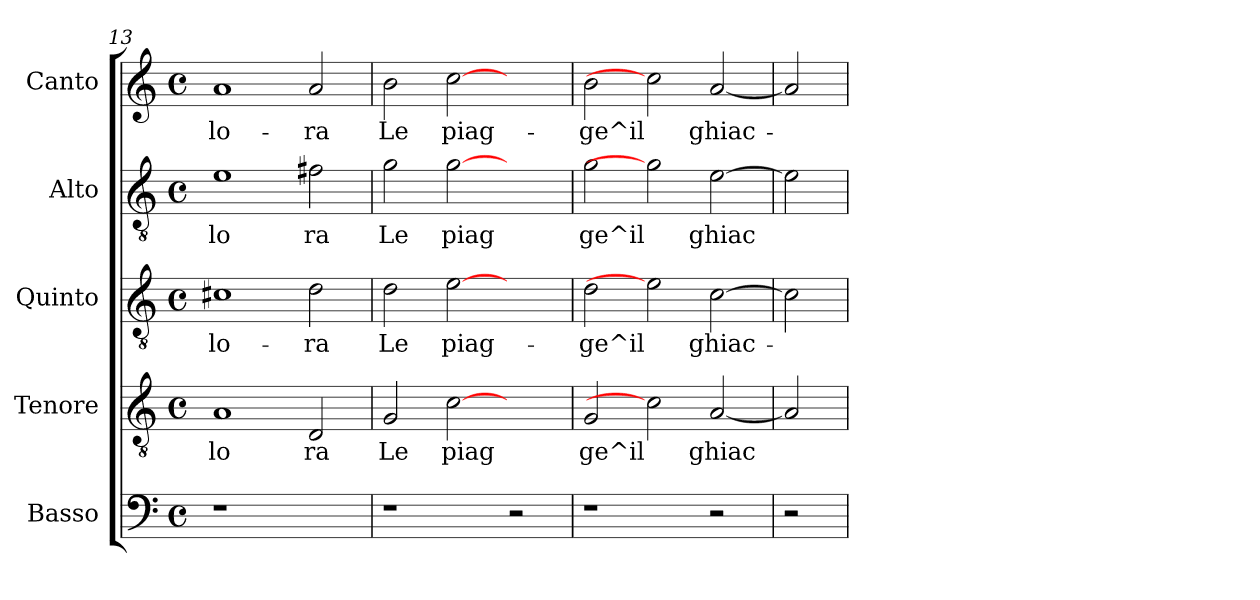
**kern	**kern	**text	**kern	**text	**kern	**text	**kern	**text
*part5	*part4	*part4	*part3	*part3	*part2	*part2	*part1	*part1
*staff5	*staff4	*staff4	*staff3	*staff3	*staff2	*staff2	*staff1	*staff1
*I"Basso	*I"Tenore	*	*I"Quinto	*	*I"Alto	*	*I"Canto	*
*clefF4	*clefGv2	*	*clefGv2	*	*clefGv2	*	*clefG2	*
*k[]	*k[]	*	*k[]	*	*k[]	*	*k[]	*
*C:	*C:	*	*C:	*	*C:	*	*C:	*
*M4/4	*M4/4	*	*M4/4	*	*M4/4	*	*M4/4	*
*met(c)	*met(c)	*	*met(c)	*	*met(c)	*	*met(c)	*
=13	=13	=13	=13	=13	=13	=13	=13	=13
!	!	!LO:LY:b:cj	!	!LO:LY:b:cj	!	!LO:LY:b:cj	!	!LO:LY:b:cj
1r	1A	lo	1c#X	-lo-	1e	lo	1a	-lo-
!	!	!LO:LY:b:cj	!	!LO:LY:b:cj	!	!LO:LY:b:cj	!	!LO:LY:b:cj
2ryy	2D/	ra	2d\	-ra	2f#X\	ra	2a/	-ra
=14	=14	=14	=14	=14	=14	=14	=14	=14
!	!	!LO:LY:b:cj	!	!LO:LY:b:cj	!	!LO:LY:b:cj	!	!LO:LY:b:cj
1r	2G/	Le	2d\	Le	2g\	Le	2b\	Le
!	!	!LO:LY:b:cj	!	!LO:LY:b:cj	!	!LO:LY:b:cj	!	!LO:LY:b:cj
.	[2c	piag	[2e	piag-	[2g	piag	[2cc	piag-
2r	2ryy	.	2ryy	.	2ryy	.	2ryy	.
=15	=15	=15	=15	=15	=15	=15	=15	=15
!	!	!LO:LY:b:cj	!	!LO:LY:b:cj	!	!LO:LY:b:cj	!	!LO:LY:b:cj
1r	2G/	ge^il	2d\	-ge^il	2g\	ge^il	2b\	-ge^il
.	2c]	.	2e]	.	2g]	.	2cc]	.
!	!	!LO:LY:b:cj	!	!LO:LY:b:cj	!	!LO:LY:b:cj	!	!LO:LY:b:cj
2r	[2A	ghiac	[2c	ghiac-	[2e	ghiac	[2a	ghiac-
=16	=16	=16	=16	=16	=16	=16	=16	=16
2r	2A]	.	2c]	.	2e]	.	2a]	.
=	=	=	=	=	=	=	=	=
*-	*-	*-	*-	*-	*-	*-	*-	*-
